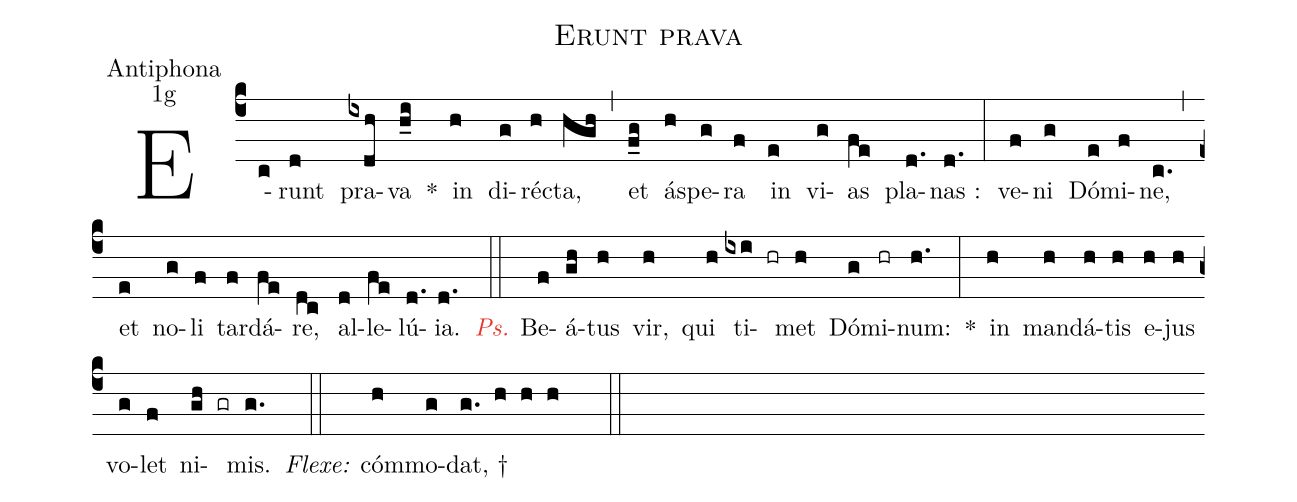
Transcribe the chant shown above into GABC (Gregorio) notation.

name:Erunt prava;
office-part:Antiphona;
mode:1g;
%%
(c4) E(c)runt(d) pra(ixdh)va(h_i) *() in(h) di(g)ré(h)cta,(hgh) (,) et(f_g) á(h)spe(g)ra(f) in(e) vi(g)as(fe) pla(d.)nas :(d.) (:) ve(f)ni(g) Dó(e)mi(f)ne,(c.) (,) et(e) no(g)li(f) tar(f)dá(fe)re,(dc) al(d)le(fe)lú(d.){ia}.(d.) (::)

<c><i>Ps.</i></c> Be(f)á(gh)tus(h) vir,(h) qui(h) ti(ixi hr)met(h) Dó(g)mi(hr)num:(h.) *(:) in(h) man(h)dá(h)tis(h) e(h)jus(h) vo(g)let(f) ni(gh gr)mis.(g.) (::)
<i>Flexe:</i>  c{ó}m(h)mo(g)dat, †(g. h h h  ::)
